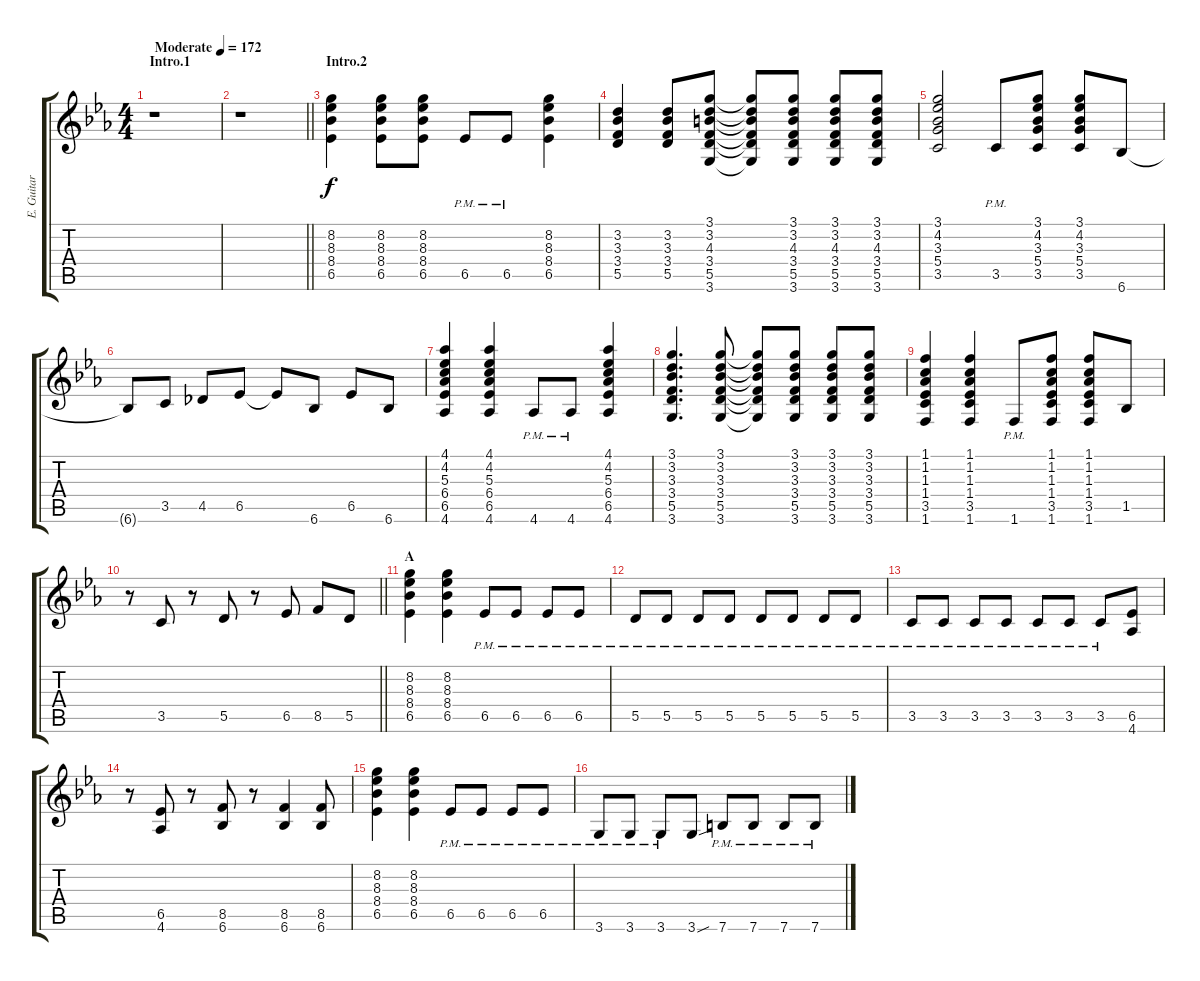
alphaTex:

\track ("E. Guitar I" "E. Guitar ") {instrument overdrivenguitar}
\staff {score tabs}
\tuning (E4 B3 G3 D3 A2 E2) {hide}
\ts (4 4)
\section ("" "Intro.1")
\tempo (172 "Moderate")
\clef g2
\ks eb
r.1{dy f instrument overdrivenguitar} |
\barLineRight lightlight
r.1 |
\section ("" "Intro.2")
(8.2 8.3 8.4 6.5).4 (8.2 8.3 8.4 6.5).8 (8.2 8.3 8.4 6.5).8 6.5{pm}.8 6.5{pm}.8 (8.2 8.3 8.4 6.5).4 |
(3.2 3.3 3.4 5.5).4 (3.2 3.3 3.4 5.5).8 (3.1 3.2 4.3 3.4 5.5 3.6).8 (3.1{t} 3.2{t} 4.3{t} 3.4{t} 5.5{t} 3.6{t}).8 (3.1 3.2 4.3 3.4 5.5 3.6).8 (3.1 3.2 4.3 3.4 5.5 3.6).8 (3.1 3.2 4.3 3.4 5.5 3.6).8 |
(3.1 4.2 3.3 5.4 3.5).2 3.5{pm}.8 (3.1 4.2 3.3 5.4 3.5).8 (3.1 4.2 3.3 5.4 3.5).8 6.6.8 |
6.6{t}.8 3.5.8 4.5.8 6.5.8 6.5{t}.8 6.6.8 6.5.8 6.6.8 |
(4.1 4.2 5.3 6.4 6.5 4.6).4 (4.1 4.2 5.3 6.4 6.5 4.6).4 4.6{pm}.8 4.6{pm}.8 (4.1 4.2 5.3 6.4 6.5 4.6).4 |
(3.1 3.2 3.3 3.4 5.5 3.6).4{d} (3.1 3.2 3.3 3.4 5.5 3.6).8 (3.1{t} 3.2{t} 3.3{t} 3.4{t} 5.5{t} 3.6{t}).8 (3.1 3.2 3.3 3.4 5.5 3.6).8 (3.1 3.2 3.3 3.4 5.5 3.6).8 (3.1 3.2 3.3 3.4 5.5 3.6).8 |
(1.1 1.2 1.3 1.4 3.5 1.6).4 (1.1 1.2 1.3 1.4 3.5 1.6).4 1.6{pm}.8 (1.1 1.2 1.3 1.4 3.5 1.6).8 (1.1 1.2 1.3 1.4 3.5 1.6).8 1.5.8 |
\barLineRight lightlight
r.8 3.5.8 r.8 5.5.8 r.8 6.5.8 8.5.8 5.5.8 |
\section ("" "A")
(8.2 8.3 8.4 6.5).4 (8.2 8.3 8.4 6.5).4 6.5{pm}.8 6.5{pm}.8 6.5{pm}.8 6.5{pm}.8 |
5.5{pm}.8 5.5{pm}.8 5.5{pm}.8 5.5{pm}.8 5.5{pm}.8 5.5{pm}.8 5.5{pm}.8 5.5{pm}.8 |
3.5{pm}.8 3.5{pm}.8 3.5{pm}.8 3.5{pm}.8 3.5{pm}.8 3.5{pm}.8 3.5{pm}.8 (6.5 4.6).8 |
r.8 (6.5 4.6).8 r.8 (8.5 6.6).8 r.8 (8.5 6.6).4 (8.5 6.6).8 |
(8.2 8.3 8.4 6.5).4 (8.2 8.3 8.4 6.5).4 6.5{pm}.8 6.5{pm}.8 6.5{pm}.8 6.5{pm}.8 |
3.6{pm}.8 3.6{pm}.8 3.6{pm}.8 3.6{sou}.8 7.6{pm}.8 7.6{pm}.8 7.6{pm}.8 7.6{pm}.8
